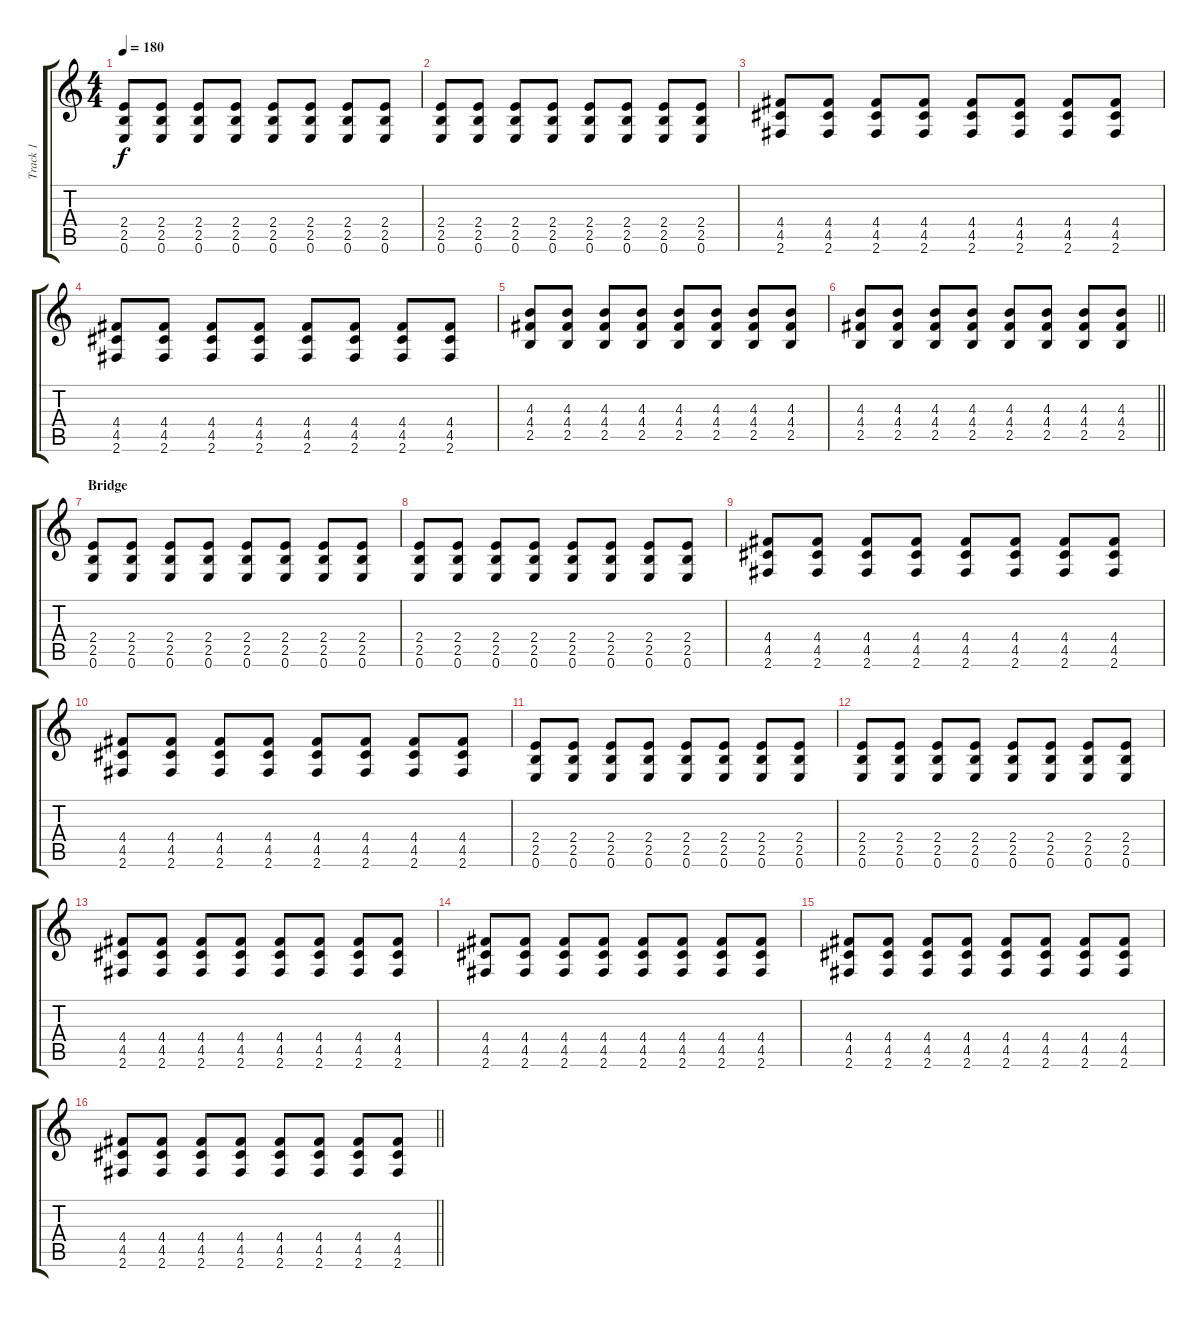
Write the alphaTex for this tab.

\track ("Track 1" "Track 1") {instrument distortionguitar}
\staff {score tabs}
\tuning (E4 B3 G3 D3 A2 E2) {hide}
\ts (4 4)
\tempo 180
\clef g2
\ks c
(2.4 2.5 0.6).8{dy f} (2.4 2.5 0.6).8 (2.4 2.5 0.6).8 (2.4 2.5 0.6).8 (2.4 2.5 0.6).8 (2.4 2.5 0.6).8 (2.4 2.5 0.6).8 (2.4 2.5 0.6).8 |
(2.4 2.5 0.6).8 (2.4 2.5 0.6).8 (2.4 2.5 0.6).8 (2.4 2.5 0.6).8 (2.4 2.5 0.6).8 (2.4 2.5 0.6).8 (2.4 2.5 0.6).8 (2.4 2.5 0.6).8 |
(4.4 4.5 2.6).8 (4.4 4.5 2.6).8 (4.4 4.5 2.6).8 (4.4 4.5 2.6).8 (4.4 4.5 2.6).8 (4.4 4.5 2.6).8 (4.4 4.5 2.6).8 (4.4 4.5 2.6).8 |
(4.4 4.5 2.6).8 (4.4 4.5 2.6).8 (4.4 4.5 2.6).8 (4.4 4.5 2.6).8 (4.4 4.5 2.6).8 (4.4 4.5 2.6).8 (4.4 4.5 2.6).8 (4.4 4.5 2.6).8 |
(4.3 4.4 2.5).8 (4.3 4.4 2.5).8 (4.3 4.4 2.5).8 (4.3 4.4 2.5).8 (4.3 4.4 2.5).8 (4.3 4.4 2.5).8 (4.3 4.4 2.5).8 (4.3 4.4 2.5).8 |
\barLineRight lightlight
(4.3 4.4 2.5).8 (4.3 4.4 2.5).8 (4.3 4.4 2.5).8 (4.3 4.4 2.5).8 (4.3 4.4 2.5).8 (4.3 4.4 2.5).8 (4.3 4.4 2.5).8 (4.3 4.4 2.5).8 |
\section ("" "Bridge")
(2.4 2.5 0.6).8 (2.4 2.5 0.6).8 (2.4 2.5 0.6).8 (2.4 2.5 0.6).8 (2.4 2.5 0.6).8 (2.4 2.5 0.6).8 (2.4 2.5 0.6).8 (2.4 2.5 0.6).8 |
(2.4 2.5 0.6).8 (2.4 2.5 0.6).8 (2.4 2.5 0.6).8 (2.4 2.5 0.6).8 (2.4 2.5 0.6).8 (2.4 2.5 0.6).8 (2.4 2.5 0.6).8 (2.4 2.5 0.6).8 |
(4.4 4.5 2.6).8 (4.4 4.5 2.6).8 (4.4 4.5 2.6).8 (4.4 4.5 2.6).8 (4.4 4.5 2.6).8 (4.4 4.5 2.6).8 (4.4 4.5 2.6).8 (4.4 4.5 2.6).8 |
(4.4 4.5 2.6).8 (4.4 4.5 2.6).8 (4.4 4.5 2.6).8 (4.4 4.5 2.6).8 (4.4 4.5 2.6).8 (4.4 4.5 2.6).8 (4.4 4.5 2.6).8 (4.4 4.5 2.6).8 |
(2.4 2.5 0.6).8 (2.4 2.5 0.6).8 (2.4 2.5 0.6).8 (2.4 2.5 0.6).8 (2.4 2.5 0.6).8 (2.4 2.5 0.6).8 (2.4 2.5 0.6).8 (2.4 2.5 0.6).8 |
(2.4 2.5 0.6).8 (2.4 2.5 0.6).8 (2.4 2.5 0.6).8 (2.4 2.5 0.6).8 (2.4 2.5 0.6).8 (2.4 2.5 0.6).8 (2.4 2.5 0.6).8 (2.4 2.5 0.6).8 |
(4.4 4.5 2.6).8 (4.4 4.5 2.6).8 (4.4 4.5 2.6).8 (4.4 4.5 2.6).8 (4.4 4.5 2.6).8 (4.4 4.5 2.6).8 (4.4 4.5 2.6).8 (4.4 4.5 2.6).8 |
(4.4 4.5 2.6).8 (4.4 4.5 2.6).8 (4.4 4.5 2.6).8 (4.4 4.5 2.6).8 (4.4 4.5 2.6).8 (4.4 4.5 2.6).8 (4.4 4.5 2.6).8 (4.4 4.5 2.6).8 |
(4.4 4.5 2.6).8 (4.4 4.5 2.6).8 (4.4 4.5 2.6).8 (4.4 4.5 2.6).8 (4.4 4.5 2.6).8 (4.4 4.5 2.6).8 (4.4 4.5 2.6).8 (4.4 4.5 2.6).8 |
\barLineRight lightlight
(4.4 4.5 2.6).8 (4.4 4.5 2.6).8 (4.4 4.5 2.6).8 (4.4 4.5 2.6).8 (4.4 4.5 2.6).8 (4.4 4.5 2.6).8 (4.4 4.5 2.6).8 (4.4 4.5 2.6).8
